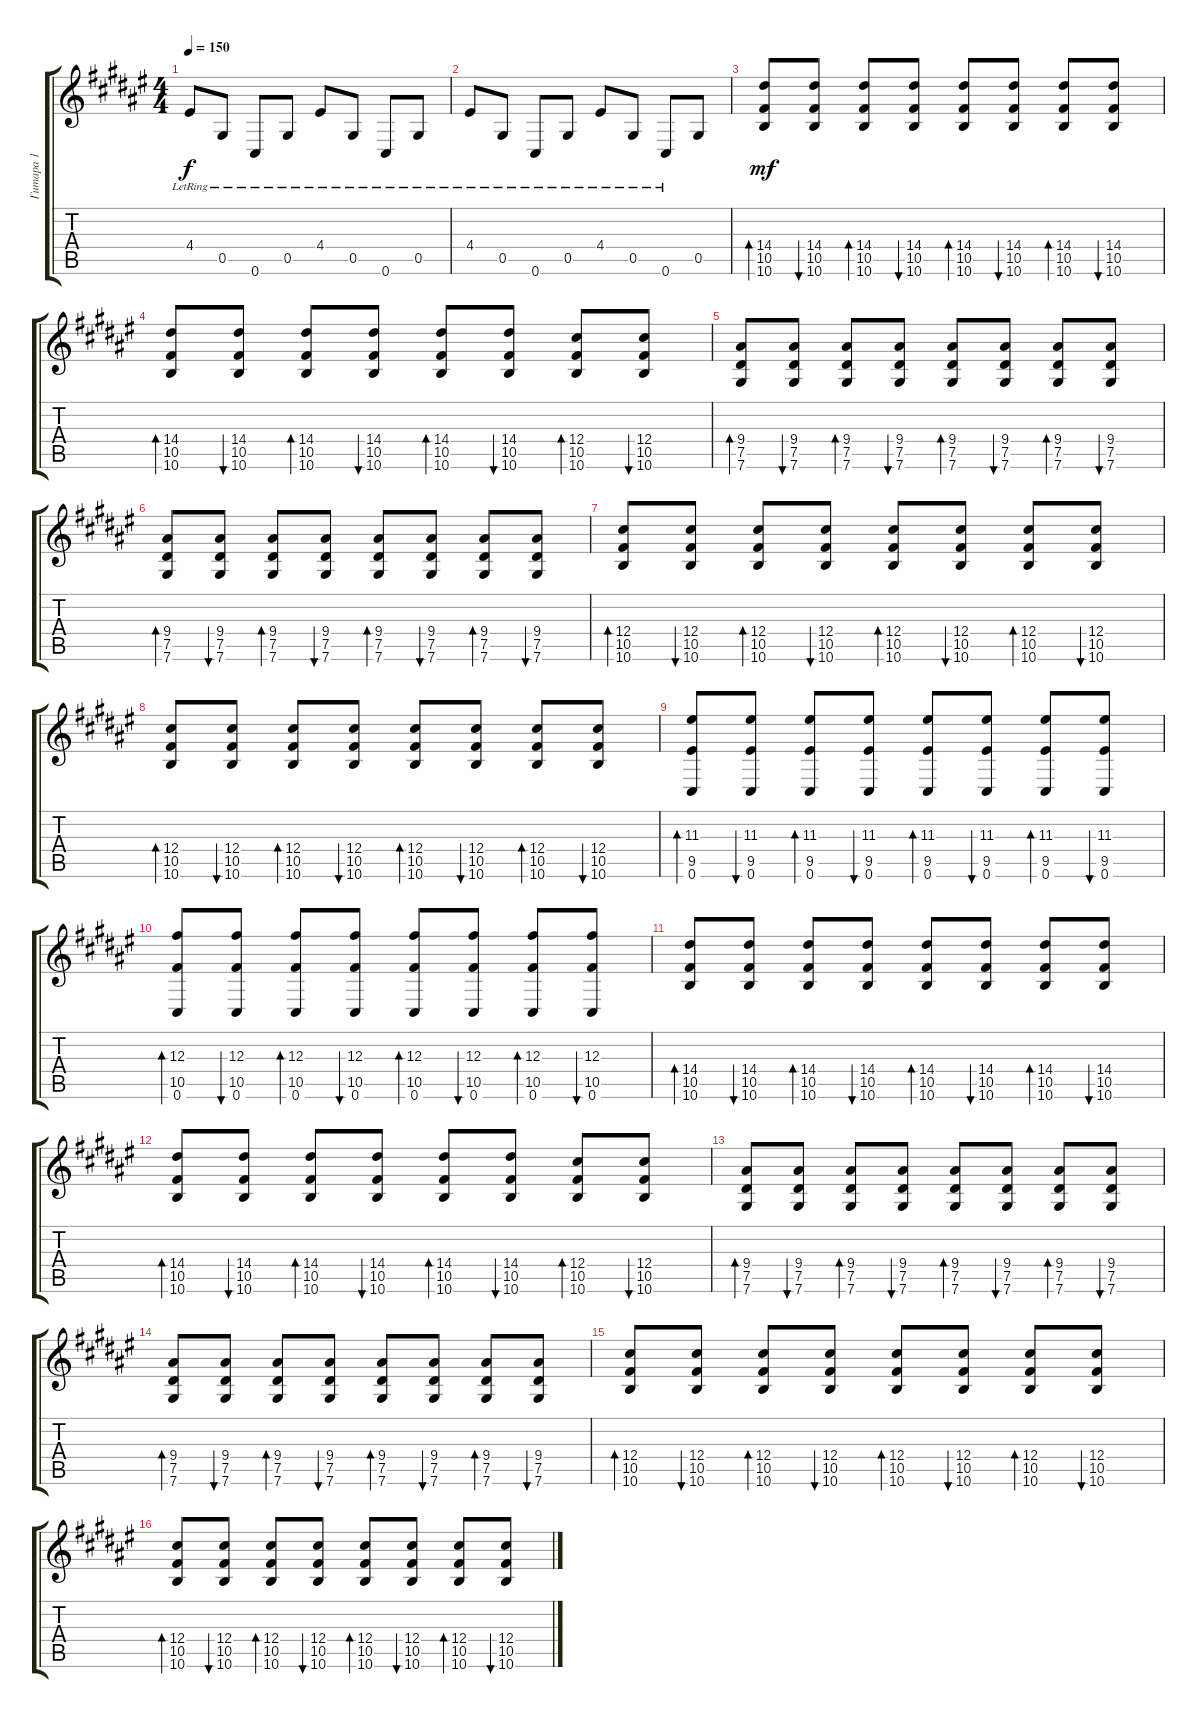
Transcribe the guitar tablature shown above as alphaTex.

\track ("Гитара 1" "Гитара 1") {instrument acousticguitarsteel}
\staff {score tabs}
\tuning (Eb4 Bb3 Gb3 Db3 Ab2 Db2) {hide}
\ts (4 4)
\tempo 150
\clef g2
\ks d#minor
4.4{lr}.8{dy f} 0.5{lr}.8 0.6{lr}.8 0.5{lr}.8 4.4{lr}.8 0.5{lr}.8 0.6{lr}.8 0.5{lr}.8 |
4.4{lr}.8 0.5{lr}.8 0.6{lr}.8 0.5{lr}.8 4.4{lr}.8 0.5{lr}.8 0.6{lr}.8 0.5.8 |
(14.4 10.5 10.6).8{bd 120 dy mf} (14.4 10.5 10.6).8{bu 120} (14.4 10.5 10.6).8{bd 120} (14.4 10.5 10.6).8{bu 120} (14.4 10.5 10.6).8{bd 120} (14.4 10.5 10.6).8{bu 120} (14.4 10.5 10.6).8{bd 120} (14.4 10.5 10.6).8{bu 120} |
(14.4 10.5 10.6).8{bd 120} (14.4 10.5 10.6).8{bu 120} (14.4 10.5 10.6).8{bd 120} (14.4 10.5 10.6).8{bu 120} (14.4 10.5 10.6).8{bd 120} (14.4 10.5 10.6).8{bu 120} (12.4 10.5 10.6).8{bd 120} (12.4 10.5 10.6).8{bu 120} |
(9.4 7.5 7.6).8{bd 120} (9.4 7.5 7.6).8{bu 120} (9.4 7.5 7.6).8{bd 120} (9.4 7.5 7.6).8{bu 120} (9.4 7.5 7.6).8{bd 120} (9.4 7.5 7.6).8{bu 120} (9.4 7.5 7.6).8{bd 120} (9.4 7.5 7.6).8{bu 120} |
(9.4 7.5 7.6).8{bd 120} (9.4 7.5 7.6).8{bu 120} (9.4 7.5 7.6).8{bd 120} (9.4 7.5 7.6).8{bu 120} (9.4 7.5 7.6).8{bd 120} (9.4 7.5 7.6).8{bu 120} (9.4 7.5 7.6).8{bd 120} (9.4 7.5 7.6).8{bu 120} |
(12.4 10.5 10.6).8{bd 120} (12.4 10.5 10.6).8{bu 120} (12.4 10.5 10.6).8{bd 120} (12.4 10.5 10.6).8{bu 120} (12.4 10.5 10.6).8{bd 120} (12.4 10.5 10.6).8{bu 120} (12.4 10.5 10.6).8{bd 120} (12.4 10.5 10.6).8{bu 120} |
(12.4 10.5 10.6).8{bd 120} (12.4 10.5 10.6).8{bu 120} (12.4 10.5 10.6).8{bd 120} (12.4 10.5 10.6).8{bu 120} (12.4 10.5 10.6).8{bd 120} (12.4 10.5 10.6).8{bu 120} (12.4 10.5 10.6).8{bd 120} (12.4 10.5 10.6).8{bu 120} |
(11.3 9.5 0.6).8{bd 120} (11.3 9.5 0.6).8{bu 120} (11.3 9.5 0.6).8{bd 120} (11.3 9.5 0.6).8{bu 120} (11.3 9.5 0.6).8{bd 120} (11.3 9.5 0.6).8{bu 120} (11.3 9.5 0.6).8{bd 120} (11.3 9.5 0.6).8{bu 120} |
(12.3 10.5 0.6).8{bd 120} (12.3 10.5 0.6).8{bu 120} (12.3 10.5 0.6).8{bd 120} (12.3 10.5 0.6).8{bu 120} (12.3 10.5 0.6).8{bd 120} (12.3 10.5 0.6).8{bu 120} (12.3 10.5 0.6).8{bd 120} (12.3 10.5 0.6).8{bu 120} |
(14.4 10.5 10.6).8{bd 120} (14.4 10.5 10.6).8{bu 120} (14.4 10.5 10.6).8{bd 120} (14.4 10.5 10.6).8{bu 120} (14.4 10.5 10.6).8{bd 120} (14.4 10.5 10.6).8{bu 120} (14.4 10.5 10.6).8{bd 120} (14.4 10.5 10.6).8{bu 120} |
(14.4 10.5 10.6).8{bd 120} (14.4 10.5 10.6).8{bu 120} (14.4 10.5 10.6).8{bd 120} (14.4 10.5 10.6).8{bu 120} (14.4 10.5 10.6).8{bd 120} (14.4 10.5 10.6).8{bu 120} (12.4 10.5 10.6).8{bd 120} (12.4 10.5 10.6).8{bu 120} |
(9.4 7.5 7.6).8{bd 120} (9.4 7.5 7.6).8{bu 120} (9.4 7.5 7.6).8{bd 120} (9.4 7.5 7.6).8{bu 120} (9.4 7.5 7.6).8{bd 120} (9.4 7.5 7.6).8{bu 120} (9.4 7.5 7.6).8{bd 120} (9.4 7.5 7.6).8{bu 120} |
(9.4 7.5 7.6).8{bd 120} (9.4 7.5 7.6).8{bu 120} (9.4 7.5 7.6).8{bd 120} (9.4 7.5 7.6).8{bu 120} (9.4 7.5 7.6).8{bd 120} (9.4 7.5 7.6).8{bu 120} (9.4 7.5 7.6).8{bd 120} (9.4 7.5 7.6).8{bu 120} |
(12.4 10.5 10.6).8{bd 120} (12.4 10.5 10.6).8{bu 120} (12.4 10.5 10.6).8{bd 120} (12.4 10.5 10.6).8{bu 120} (12.4 10.5 10.6).8{bd 120} (12.4 10.5 10.6).8{bu 120} (12.4 10.5 10.6).8{bd 120} (12.4 10.5 10.6).8{bu 120} |
(12.4 10.5 10.6).8{bd 120} (12.4 10.5 10.6).8{bu 120} (12.4 10.5 10.6).8{bd 120} (12.4 10.5 10.6).8{bu 120} (12.4 10.5 10.6).8{bd 120} (12.4 10.5 10.6).8{bu 120} (12.4 10.5 10.6).8{bd 120} (12.4 10.5 10.6).8{bu 120}
